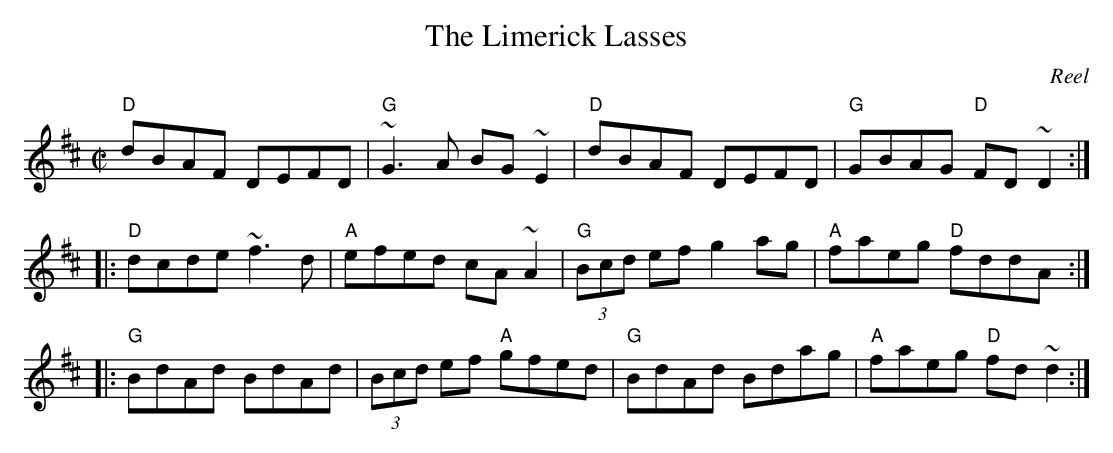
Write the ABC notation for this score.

X:1
T:Limerick Lasses, The
M:C|
L:1/8
C:Reel
K:D
"D"dBAF DEFD|"G"~G3A BG~E2|"D"dBAF DEFD|"G"GBAG "D"FD~D2:|
|:"D"dcde ~f3d|"A"efed cA~A2|"G"(3Bcd ef g2ag|"A"faeg "D"fddA:|
|:"G"BdAd BdAd|(3Bcd ef "A"gfed|"G"BdAd Bdag|"A"faeg "D"fd~d2:|]
